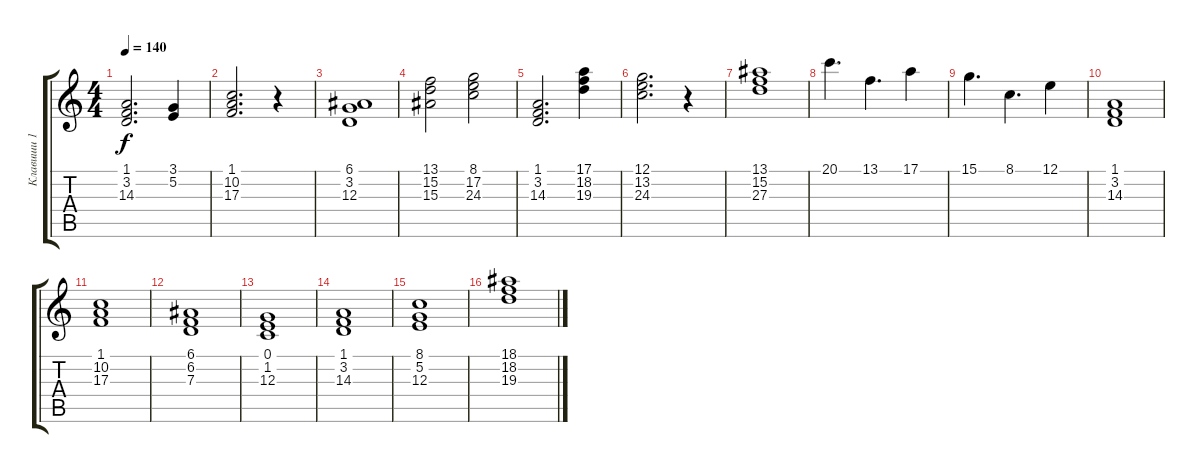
\track ("Клавиши 1" "Клавиши 1") {instrument choiraahs}
\staff {score tabs}
\tuning (E4 B3 G3 D3 A2 E2) {hide}
\ts (4 4)
\tempo 140
\clef g2
\ks c
(1.1 3.2 14.3).2{d dy f} (3.1 5.2).4 |
(1.1 10.2 17.3).2{d} r.4 |
(6.1 3.2 12.3).1 |
(13.1 15.2 15.3).2 (8.1 17.2 24.3).2 |
(1.1 3.2 14.3).2{d} (17.1 18.2 19.3).4 |
(12.1 13.2 24.3).2{d} r.4 |
(13.1 15.2 27.3).1 |
20.1.4{d} 13.1.4{d} 17.1.4 |
15.1.4{d} 8.1.4{d} 12.1.4 |
(1.1 3.2 14.3).1 |
(1.1 10.2 17.3).1 |
(6.1 6.2 7.3).1 |
(0.1 1.2 12.3).1 |
(1.1 3.2 14.3).1 |
(8.1 5.2 12.3).1 |
(18.1 18.2 19.3).1
